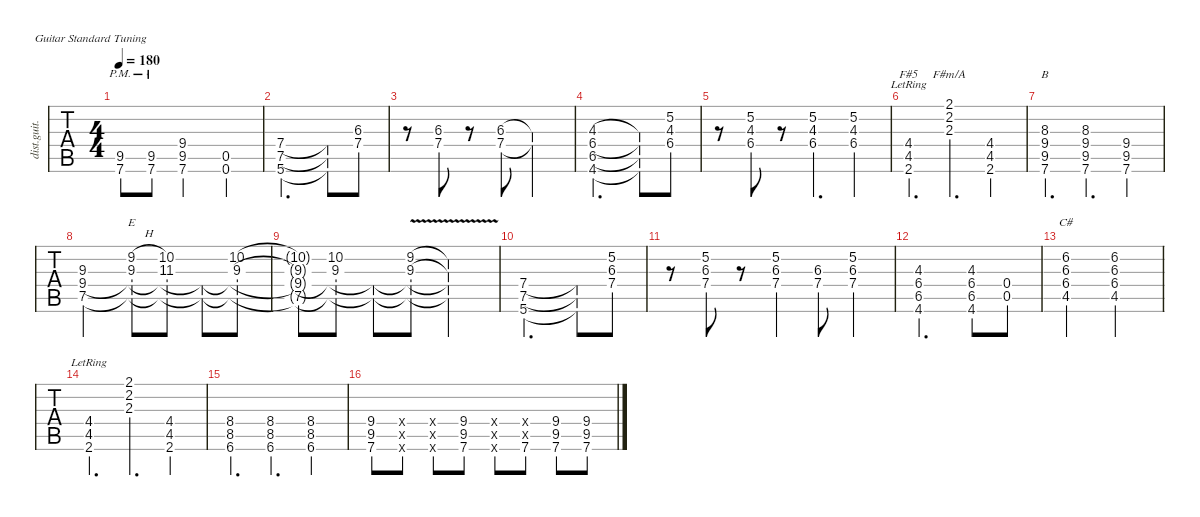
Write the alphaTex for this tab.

\defaultSystemsLayout 4
\hideDynamics
\bracketExtendMode nobrackets
\otherSystemsTrackNameOrientation horizontal
\track ("Gitah!" "dist.guit.") {instrument distortionguitar}
\staff {tabs}
\tuning (E4 B3 G3 D3 A2 E2)
\chord ("F#5" x x x 4 4 2) {showdiagram false showfingering false}
\chord ("F#m/A" 2 2 2 x x x) {showdiagram false showfingering false barre (2 2)}
\chord ("B" x x 8 9 9 7) {firstfret 7 showdiagram false showfingering false}
\chord ("E" x 9 9 9 7 x) {firstfret 7 showdiagram false showfingering false}
\chord ("C#" x 6 6 6 4 x) {firstfret 4 showdiagram false showfingering false}
\ts (4 4)
\tempo 180
\clef g2
\ks c
(9.5{pm acc #} 7.6{pm}).8{dy f} (9.5{pm acc #} 7.6{pm}).8 (9.4 9.5{acc #} 7.6).2 (0.5 0.6).4 |
(7.4 7.5 5.6).2{d} (7.4{t} 7.5{t} 5.6{t}).8 (6.3{acc #} 7.4).8 |
r.8 (6.3{acc #} 7.4).8 r.8 (6.3{acc #} 7.4).8 (6.3{t acc #} 7.4{t}).2 |
(4.3 6.4{acc #} 6.5{acc #} 4.6{acc #}).2{d} (4.3{t} 6.4{t acc #} 6.5{t acc #} 4.6{t acc #}).8 (5.2 4.3 6.4{acc #}).8 |
r.8 (5.2 4.3 6.4{acc #}).8 r.8 (5.2 4.3 6.4{acc #}).4{d} (5.2 4.3 6.4{acc #}).4 |
(4.4{lr acc #} 4.5{lr acc #} 2.6{lr acc #}).4{d ch "F#5"} (2.1{acc #} 2.2{acc #} 2.3).4{d ch "F#m/A"} (4.4{acc #} 4.5{acc #} 2.6{acc #}).4 |
(8.3{acc #} 9.4 9.5{acc #} 7.6).4{d ch "B"} (8.3{acc #} 9.4 9.5{acc #} 7.6).4{d} (9.4 9.5{acc #} 7.6).4 |
(9.3 9.4 7.5).2 (9.2{h acc #} 9.3{h} 9.4{t} 7.5{t}).8{ch "E"} (10.2 11.3{acc #} 9.4{t} 7.5{t}).8 (9.4{t} 7.5{t}).8{dy mf} (10.2 9.3 9.4{t} 7.5{t}).8{dy f} |
(10.2{t} 9.3{t} 9.4{t} 7.5{t}).8 (10.2 9.3 9.4{t} 7.5{t}).8 (9.4{t} 7.5{t}).8{dy mf} (9.2{acc #} 9.3{v} 9.4{t} 7.5{t}).8{dy f} (9.2{t acc #} 9.3{v t} 9.4{t} 7.5{t}).2 |
(7.4 7.5 5.6).2{d} (7.4{t} 7.5{t} 5.6{t}).8 (5.2 6.3{acc #} 7.4).8 |
r.8 (5.2 6.3{acc #} 7.4).8 r.8 (5.2 6.3{acc #} 7.4).4 (6.3{acc #} 7.4).8 (5.2 6.3{acc #} 7.4).4 |
(4.3 6.4{acc #} 6.5{acc #} 4.6{acc #}).2{d} (4.3 6.4{acc #} 6.5{acc #} 4.6{acc #}).8 (0.4 0.5).8 |
(6.2 6.3{acc #} 6.4{acc #} 4.5{acc #}).2{ch "C#"} (6.2 6.3{acc #} 6.4{acc #} 4.5{acc #}).2 |
(4.4{lr acc #} 4.5{lr acc #} 2.6{lr acc #}).4{d} (2.1{acc #} 2.2{acc #} 2.3).4{d} (4.4{acc #} 4.5{acc #} 2.6{acc #}).4 |
(8.4{acc #} 8.5 6.6{acc #}).4{d} (8.4{acc #} 8.5 6.6{acc #}).4{d} (8.4{acc #} 8.5 6.6{acc #}).4 |
(9.4 9.5{acc #} 7.6).8 (0.4{x} 0.5{x} 0.6{x}).8 (0.4{x} 0.5{x} 0.6{x}).8 (9.4 9.5{acc #} 7.6).8 (0.4{x} 0.5{x} 0.6{x}).8 (0.4{x} 0.5{x} 7.6).8 (9.4 9.5{acc #} 7.6).8 (9.4 9.5{acc #} 7.6).8
